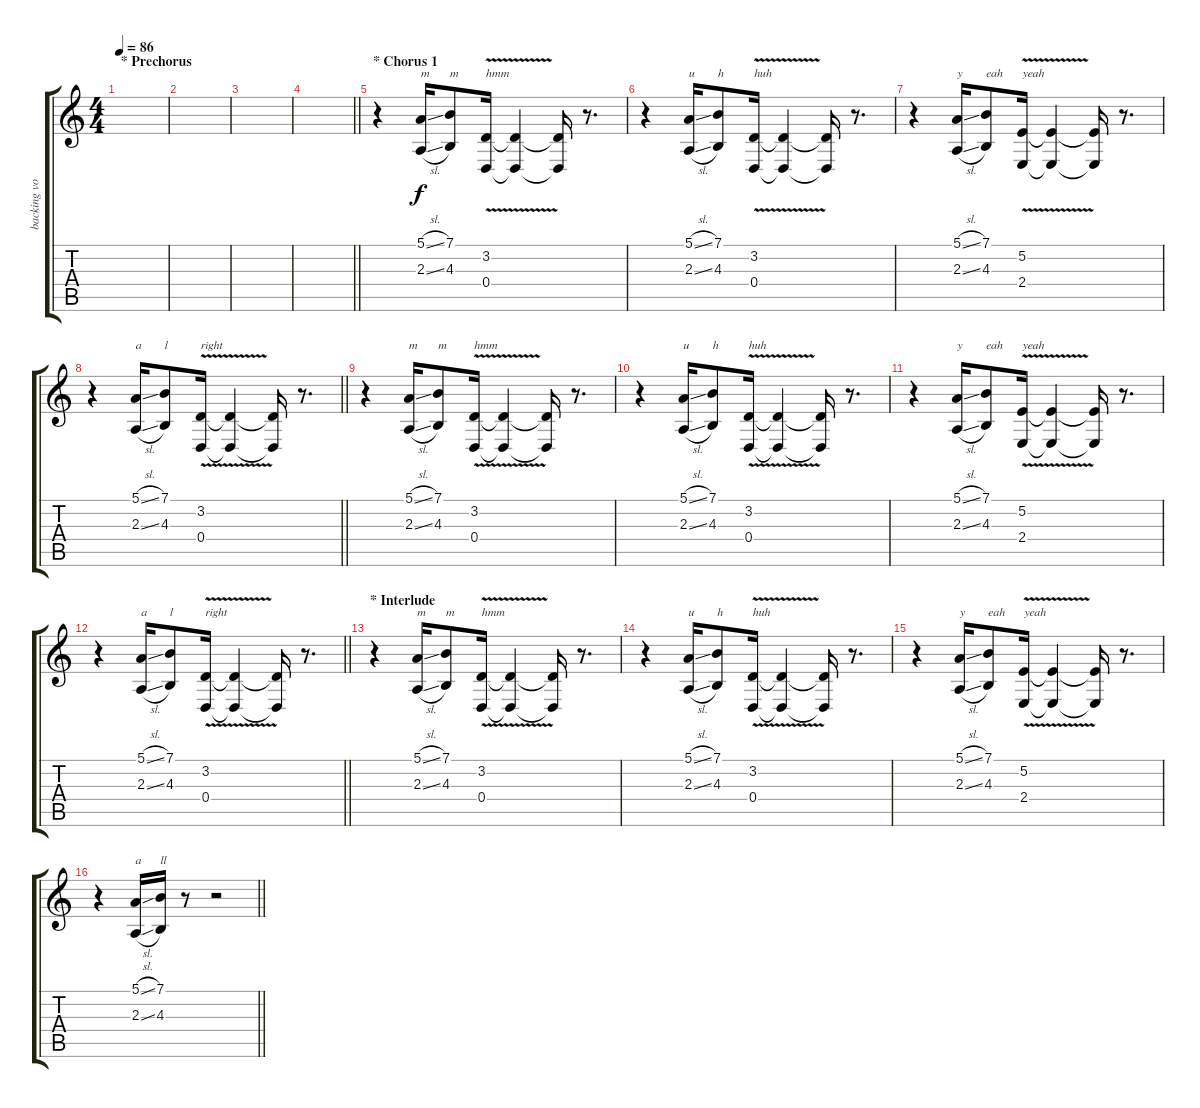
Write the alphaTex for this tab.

\track ("backing vocals" "backing vo") {instrument pad4choir}
\staff {score tabs}
\tuning (E4 B3 G3 D3 A2 E2) {hide}
\ts (4 4)
\section ("" "* Prechorus")
\tempo 86
\clef g2
\ks c
|
|
|
\barLineRight lightlight
|
\section ("" "* Chorus 1")
r.4 (5.1{sl} 2.3{sl}).16{txt "m" volume 14 instrument synthvoice} (7.1 4.3).8{txt "m"} (3.2{v} 0.4{v}).16{txt "hmm" instrument voiceoohs} (3.2{t} 0.4{t}).4 (3.2{t} 0.4{t}).16 r.8{d} |
r.4 (5.1{sl} 2.3{sl}).16{txt "u" volume 11 instrument choiraahs} (7.1 4.3).8{txt "h"} (3.2{v} 0.4{v}).16{txt "huh"} (3.2{t} 0.4{t}).4 (3.2{t} 0.4{t}).16 r.8{d} |
r.4 (5.1{sl} 2.3{sl}).16{txt "y" volume 13 instrument synthvoice} (7.1 4.3).8{txt "eah"} (5.2{v} 2.4{v}).16{txt "yeah"} (5.2{t} 2.4{t}).4 (5.2{t} 2.4{t}).16 r.8{d} |
\barLineRight lightlight
r.4 (5.1{sl} 2.3{sl}).16{txt "a" instrument choiraahs} (7.1 4.3).8{txt "l"} (3.2{v} 0.4{v}).16{txt "right"} (3.2{t} 0.4{t}).4 (3.2{t} 0.4{t}).16 r.8{d} |
r.4 (5.1{sl} 2.3{sl}).16{txt "m" volume 14 instrument synthvoice} (7.1 4.3).8{txt "m"} (3.2{v} 0.4{v}).16{txt "hmm" instrument voiceoohs} (3.2{t} 0.4{t}).4 (3.2{t} 0.4{t}).16 r.8{d} |
r.4 (5.1{sl} 2.3{sl}).16{txt "u" volume 11 instrument choiraahs} (7.1 4.3).8{txt "h"} (3.2{v} 0.4{v}).16{txt "huh"} (3.2{t} 0.4{t}).4 (3.2{t} 0.4{t}).16 r.8{d} |
r.4 (5.1{sl} 2.3{sl}).16{txt "y" volume 13 instrument synthvoice} (7.1 4.3).8{txt "eah"} (5.2{v} 2.4{v}).16{txt "yeah"} (5.2{t} 2.4{t}).4 (5.2{t} 2.4{t}).16 r.8{d} |
\barLineRight lightlight
r.4 (5.1{sl} 2.3{sl}).16{txt "a" instrument choiraahs} (7.1 4.3).8{txt "l"} (3.2{v} 0.4{v}).16{txt "right"} (3.2{t} 0.4{t}).4 (3.2{t} 0.4{t}).16 r.8{d} |
\section ("" "* Interlude")
r.4 (5.1{sl} 2.3{sl}).16{txt "m" volume 14 instrument synthvoice} (7.1 4.3).8{txt "m"} (3.2{v} 0.4{v}).16{txt "hmm" instrument voiceoohs} (3.2{t} 0.4{t}).4 (3.2{t} 0.4{t}).16 r.8{d} |
r.4 (5.1{sl} 2.3{sl}).16{txt "u" volume 11 instrument choiraahs} (7.1 4.3).8{txt "h"} (3.2{v} 0.4{v}).16{txt "huh"} (3.2{t} 0.4{t}).4 (3.2{t} 0.4{t}).16 r.8{d} |
r.4 (5.1{sl} 2.3{sl}).16{txt "y" volume 13 instrument synthvoice} (7.1 4.3).8{txt "eah"} (5.2{v} 2.4{v}).16{txt "yeah"} (5.2{t} 2.4{t}).4 (5.2{t} 2.4{t}).16 r.8{d} |
\barLineRight lightlight
r.4 (5.1{sl} 2.3{sl}).16{txt "a" instrument choiraahs} (7.1 4.3).16{txt "ll"} r.8 r.2
